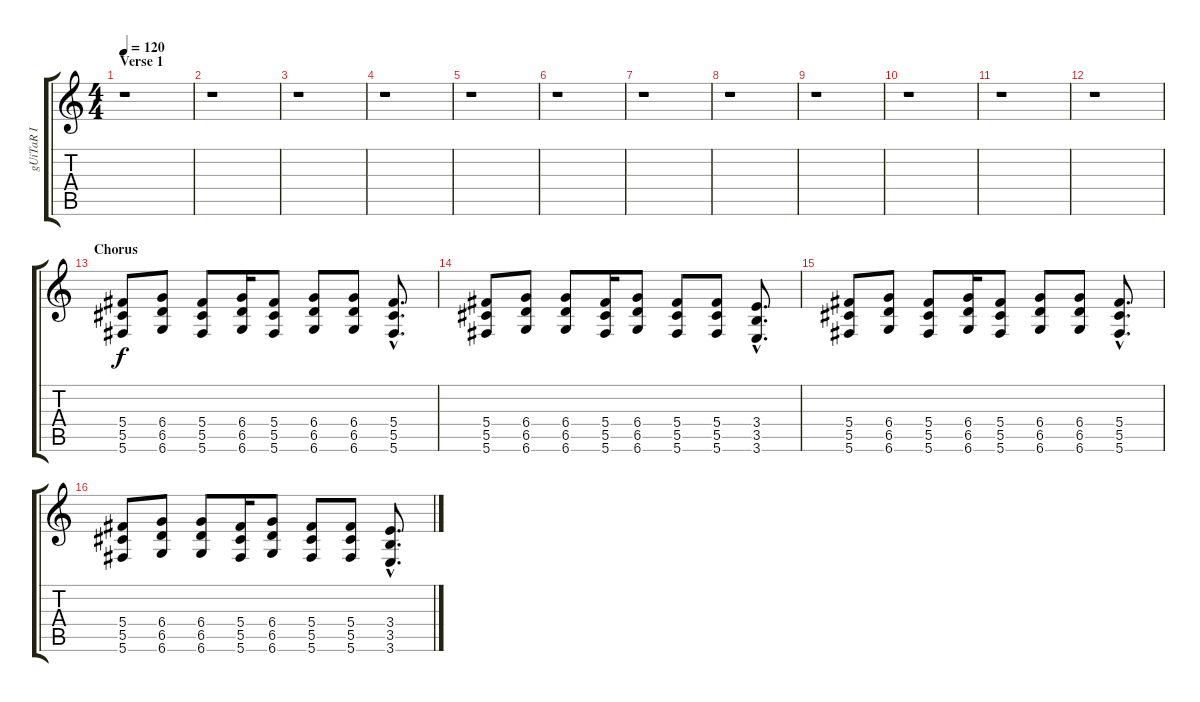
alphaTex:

\track ("gUiTaR I" "gUiTaR I") {instrument distortionguitar}
\staff {score tabs}
\tuning (Eb4 Bb3 Gb3 Db3 Ab2 Db2) {hide}
\ts (4 4)
\section ("" "Verse 1")
\tempo 120
\clef g2
\ks c
r.1{dy f} |
r.1 |
r.1 |
r.1 |
r.1 |
r.1 |
r.1 |
r.1 |
r.1 |
r.1 |
r.1 |
r.1 |
\section ("" "Chorus")
(5.4 5.5 5.6).8 (6.4 6.5 6.6).8 (5.4 5.5 5.6).8 (6.4 6.5 6.6).16 (5.4 5.5 5.6).8 (6.4 6.5 6.6).8 (6.4 6.5 6.6).8 (5.4{hac} 5.5{hac} 5.6{hac}).8{d} |
(5.4 5.5 5.6).8 (6.4 6.5 6.6).8 (6.4 6.5 6.6).8 (5.4 5.5 5.6).16 (6.4 6.5 6.6).8 (5.4 5.5 5.6).8 (5.4 5.5 5.6).8 (3.4{hac} 3.5{hac} 3.6{hac}).8{d} |
(5.4 5.5 5.6).8 (6.4 6.5 6.6).8 (5.4 5.5 5.6).8 (6.4 6.5 6.6).16 (5.4 5.5 5.6).8 (6.4 6.5 6.6).8 (6.4 6.5 6.6).8 (5.4{hac} 5.5{hac} 5.6{hac}).8{d} |
(5.4 5.5 5.6).8 (6.4 6.5 6.6).8 (6.4 6.5 6.6).8 (5.4 5.5 5.6).16 (6.4 6.5 6.6).8 (5.4 5.5 5.6).8 (5.4 5.5 5.6).8 (3.4{hac} 3.5{hac} 3.6{hac}).8{d}
